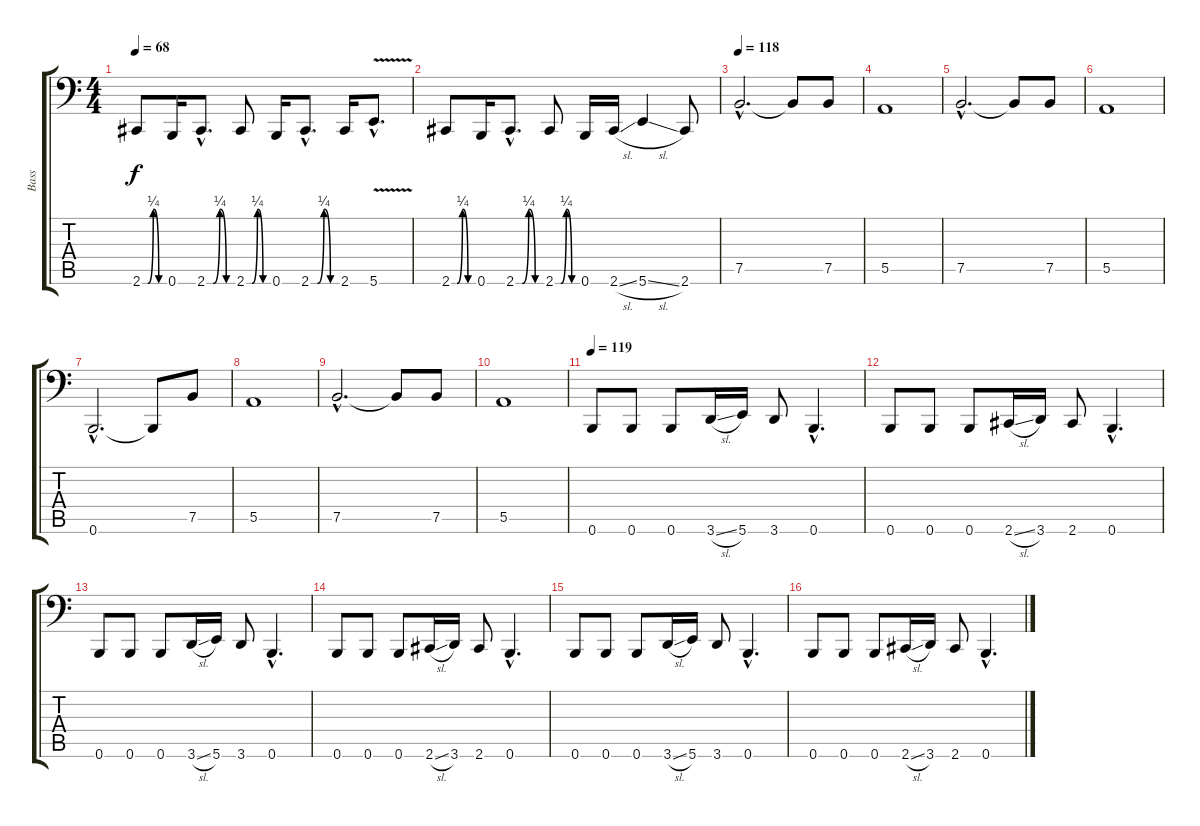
\track ("Bass" "Bass") {instrument electricbassfinger}
\staff {score tabs}
\tuning (C3 G2 D2 A1 E1 B0) {hide}
\ts (4 4)
\tempo 68
\clef f4
\ks c
2.6{be (custom 0 0 15 0 30 1 45 0 60 0)}.8{dy f} 0.6.16 2.6{be (custom 0 0 15 0 30 1 45 0 60 0) hac}.8{d} 2.6{be (custom 0 0 15 0 30 1 45 0 60 0)}.8 0.6.16 2.6{be (custom 0 0 15 0 30 1 45 0 60 0) hac}.8{d} 2.6.16 5.6{v hac}.8{d} |
2.6{be (custom 0 0 15 0 30 1 45 0 60 0)}.8 0.6.16 2.6{be (custom 0 0 15 0 30 1 45 0 60 0) hac}.8{d} 2.6{be (custom 0 0 15 0 30 1 45 0 60 0)}.8 0.6.16 2.6{sl}.16 5.6{sl}.4 2.6.8 |
\tempo 118
7.5{hac}.2{d} 7.5{t}.8 7.5.8 |
5.5.1 |
7.5{hac}.2{d} 7.5{t}.8 7.5.8 |
5.5.1 |
0.6{hac}.2{d} 0.6{t}.8 7.5.8 |
5.5.1 |
7.5{hac}.2{d} 7.5{t}.8 7.5.8 |
5.5.1 |
\tempo 119
0.6.8 0.6.8 0.6.8 3.6{sl}.16 5.6.16 3.6.8 0.6{hac}.4{d} |
0.6.8 0.6.8 0.6.8 2.6{sl}.16 3.6.16 2.6.8 0.6{hac}.4{d} |
0.6.8 0.6.8 0.6.8 3.6{sl}.16 5.6.16 3.6.8 0.6{hac}.4{d} |
0.6.8 0.6.8 0.6.8 2.6{sl}.16 3.6.16 2.6.8 0.6{hac}.4{d} |
0.6.8 0.6.8 0.6.8 3.6{sl}.16 5.6.16 3.6.8 0.6{hac}.4{d} |
0.6.8 0.6.8 0.6.8 2.6{sl}.16 3.6.16 2.6.8 0.6{hac}.4{d}
